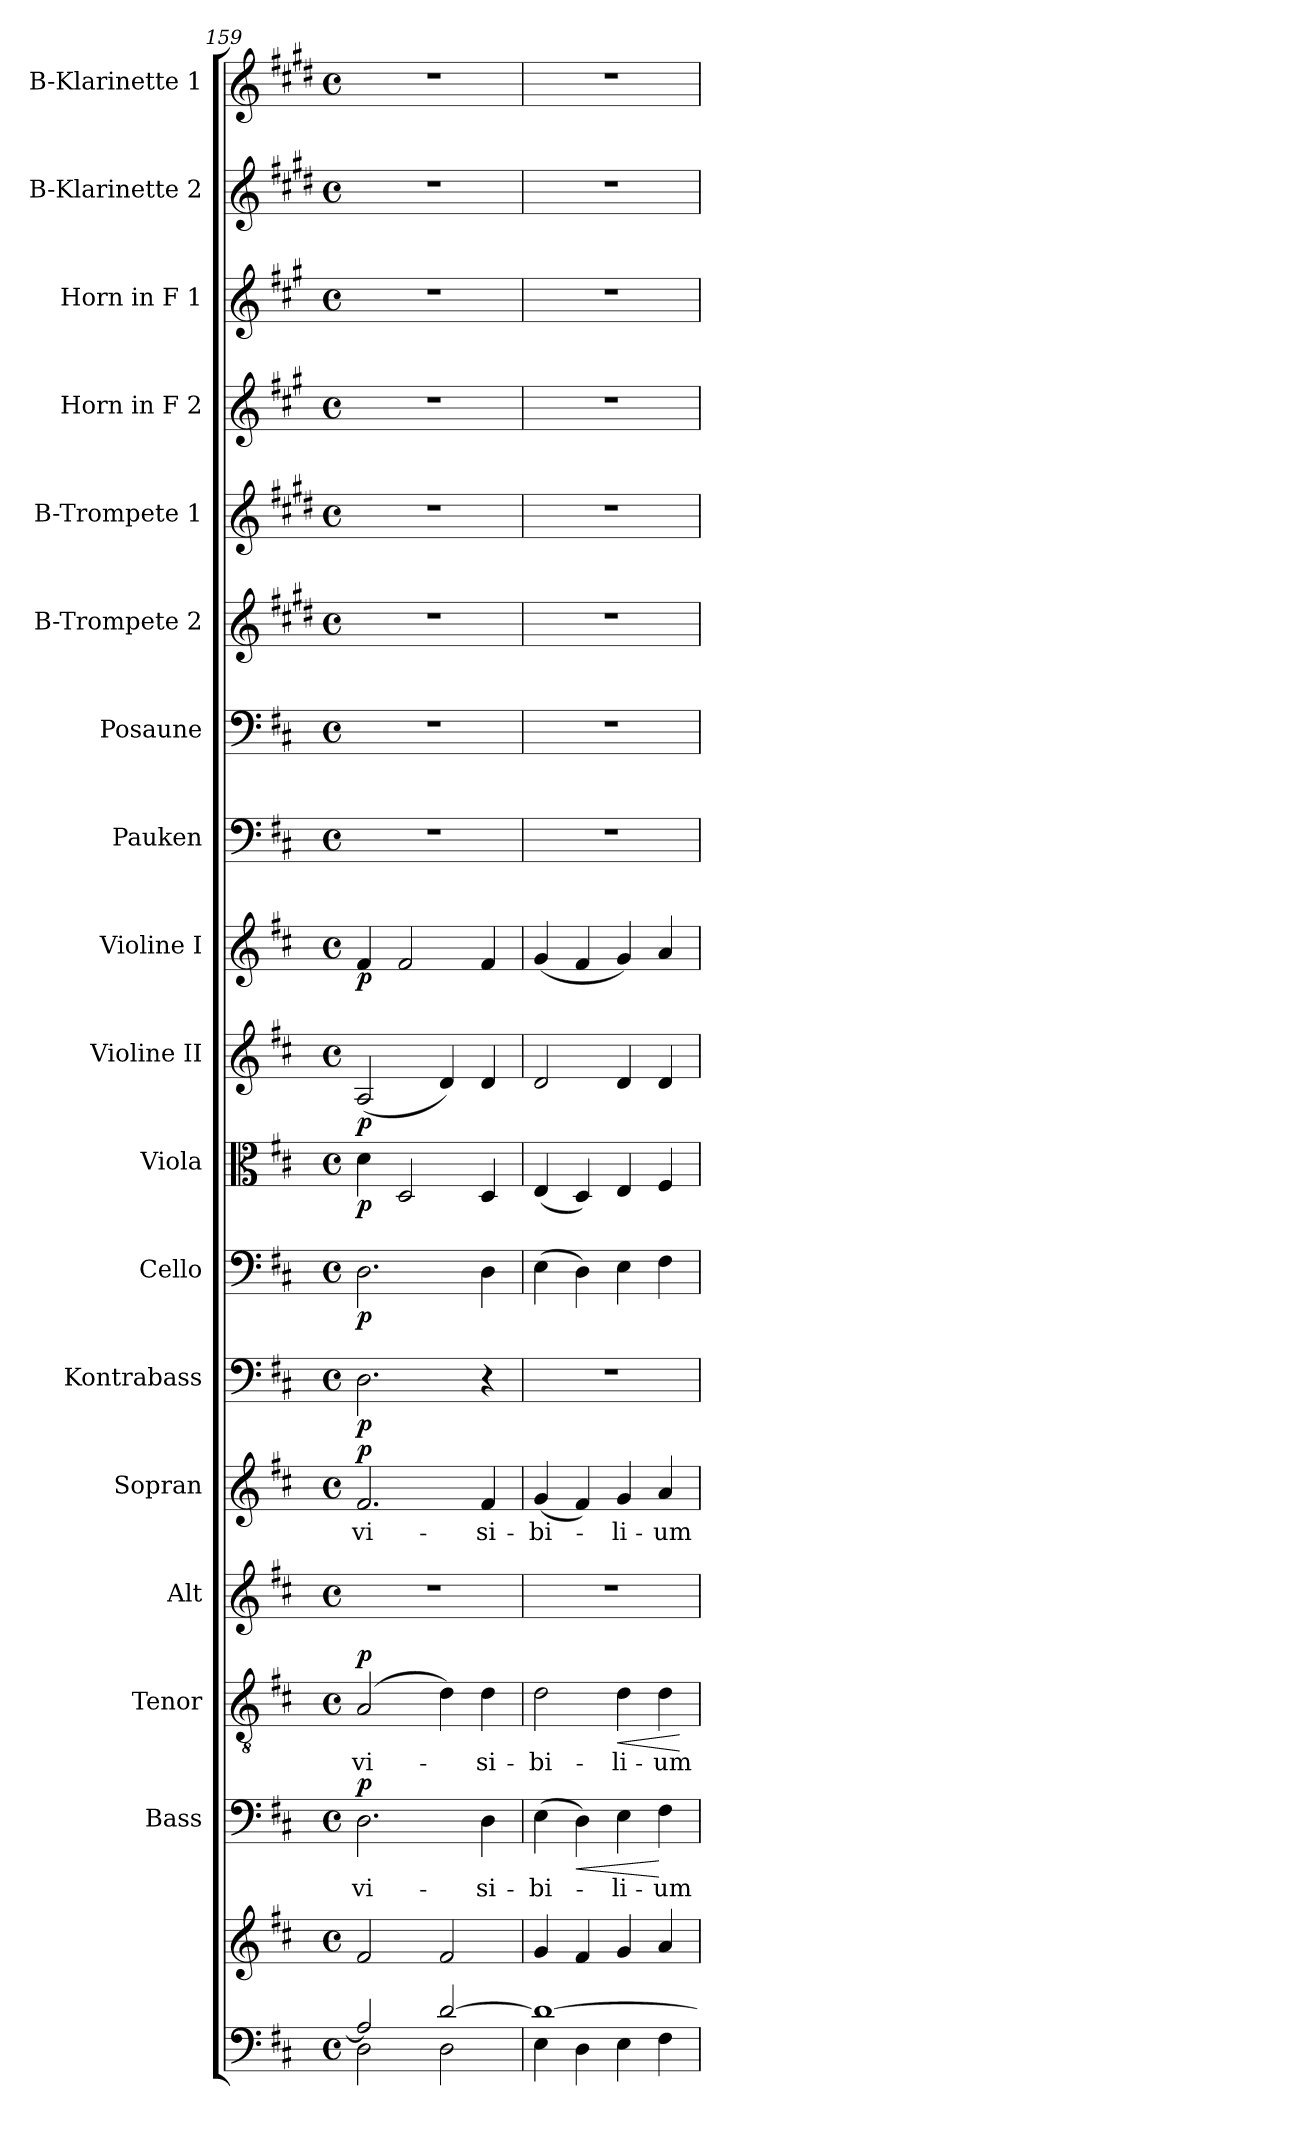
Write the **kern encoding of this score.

**kern	**kern	**kern	**text	**dynam	**kern	**text	**dynam	**kern	**kern	**text	**dynam	**kern	**dynam	**kern	**dynam	**kern	**dynam	**kern	**dynam	**kern	**dynam	**kern	**kern	**kern	**kern	**kern	**kern	**kern	**kern
*part18	*part18	*part17	*part17	*part17	*part16	*part16	*part16	*part15	*part14	*part14	*part14	*part13	*part13	*part12	*part12	*part11	*part11	*part10	*part10	*part9	*part9	*part8	*part7	*part6	*part5	*part4	*part3	*part2	*part1
*staff19	*staff18	*staff17	*staff17	*staff17	*staff16	*staff16	*staff16	*staff15	*staff14	*staff14	*staff14	*staff13	*staff13	*staff12	*staff12	*staff11	*staff11	*staff10	*staff10	*staff9	*staff9	*staff8	*staff7	*staff6	*staff5	*staff4	*staff3	*staff2	*staff1
*	*	*I"Bass	*	*	*I"Tenor	*	*	*I"Alt	*I"Sopran	*	*	*I"Kontrabass	*	*I"Cello	*	*I"Viola	*	*I"Violine II	*	*I"Violine I	*	*I"Pauken	*I"Posaune	*I"B-Trompete 2	*I"B-Trompete 1	*I"Horn in F 2	*I"Horn in F 1	*I"B-Klarinette 2	*I"B-Klarinette 1
*	*	*I'B.	*	*	*I'T.	*	*	*I'A.	*I'S.	*	*	*I'Kb.	*	*	*	*I'Vla.	*	*I'Vl. II	*	*I'Vl. I	*	*I'Pk.	*I'Pos.	*I'B Trp. 2	*I'B Trp. 1	*	*	*I'B Kl. 2	*I'B Kl. 1
*clefF4	*clefG2	*clefF4	*	*	*clefGv2	*	*	*clefG2	*clefG2	*	*	*clefF4	*	*clefF4	*	*clefC3	*	*clefG2	*	*clefG2	*	*clefF4	*clefF4	*clefG2	*clefG2	*clefG2	*clefG2	*clefG2	*clefG2
*	*	*	*	*	*	*	*	*	*	*	*	*ITrd7c12	*	*	*	*	*	*	*	*	*	*	*	*ITrd1c2	*ITrd1c2	*ITrd4c7	*ITrd4c7	*ITrd1c2	*ITrd1c2
*k[f#c#]	*k[f#c#]	*k[f#c#]	*	*	*k[f#c#]	*	*	*k[f#c#]	*k[f#c#]	*	*	*k[f#c#]	*	*k[f#c#]	*	*k[f#c#]	*	*k[f#c#]	*	*k[f#c#]	*	*k[f#c#]	*k[f#c#]	*k[f#c#]	*k[f#c#]	*k[f#c#]	*k[f#c#]	*k[f#c#]	*k[f#c#]
*D:	*D:	*D:	*	*	*D:	*	*	*D:	*D:	*	*	*D:	*	*D:	*	*D:	*	*D:	*	*D:	*	*D:	*D:	*D:	*D:	*D:	*D:	*D:	*D:
*M4/4	*M4/4	*M4/4	*	*	*M4/4	*	*	*M4/4	*M4/4	*	*	*M4/4	*	*M4/4	*	*M4/4	*	*M4/4	*	*M4/4	*	*M4/4	*M4/4	*M4/4	*M4/4	*M4/4	*M4/4	*M4/4	*M4/4
*met(c)	*met(c)	*met(c)	*	*	*met(c)	*	*	*met(c)	*met(c)	*	*	*met(c)	*	*met(c)	*	*met(c)	*	*met(c)	*	*met(c)	*	*met(c)	*met(c)	*met(c)	*met(c)	*met(c)	*met(c)	*met(c)	*met(c)
=159	=159	=159	=159	=159	=159	=159	=159	=159	=159	=159	=159	=159	=159	=159	=159	=159	=159	=159	=159	=159	=159	=159	=159	=159	=159	=159	=159	=159	=159
*^	*	*	*	*	*	*	*	*	*	*	*	*	*	*	*	*	*	*	*	*	*	*	*	*	*	*	*	*	*
!	!	!	!	!LO:LY:b	!LO:DY:a	!	!LO:LY:b	!LO:DY:a	!	!	!LO:LY:b	!LO:DY:a	!	!LO:DY:b	!	!LO:DY:b	!	!LO:DY:b	!	!LO:DY:b	!	!LO:DY:b	!	!	!	!	!	!	!	!
2A/]	2D\	2f#/	2.D\	vi-	p	(2A/	vi-	p	1r	2.f#/	vi-	p	2.DD\	p	2.D\	p	4d\	p	(<2A/	p	4f#/	p	1r	1r	1r	1r	1r	1r	1r	1r
.	.	.	.	.	.	.	.	.	.	.	.	.	.	.	.	.	2D/	.	.	.	2f#/	.	.	.	.	.	.	.	.	.
[>2d/	2D\	2f#/	.	.	.	4d\)	.	.	.	.	.	.	.	.	.	.	.	.	4d/)	.	.	.	.	.	.	.	.	.	.	.
!	!	!	!	!LO:LY:b	!	!	!LO:LY:b	!	!	!	!LO:LY:b	!	!	!	!	!	!	!	!	!	!	!	!	!	!	!	!	!	!	!
.	.	.	4D\	-si-	.	4d\	-si-	.	.	4f#/	-si-	.	4r	.	4D\	.	4D/	.	4d/	.	4f#/	.	.	.	.	.	.	.	.	.
!!LO:PB:g=z
=160	=160	=160	=160	=160	=160	=160	=160	=160	=160	=160	=160	=160	=160	=160	=160	=160	=160	=160	=160	=160	=160	=160	=160	=160	=160	=160	=160	=160	=160	=160
!	!	!	!	!LO:LY:b	!	!	!LO:LY:b	!	!	!	!LO:LY:b	!	!	!	!	!	!	!	!	!	!	!	!	!	!	!	!	!	!	!
1d_	4E\	4g/	(>4E\	-bi-	.	2d\	-bi-	.	1r	(<4g/	-bi-	.	1r	.	(>4E\	.	(<4E/	.	2d/	.	(<4g/	.	1r	1r	1r	1r	1r	1r	1r	1r
!	!	!	!	!	!LO:HP:b	!	!	!	!	!	!	!	!	!	!	!	!	!	!	!	!	!	!	!	!	!	!	!	!	!
.	4D\	4f#/	4D\)	.	<	.	.	.	.	4f#/)	.	.	.	.	4D\)	.	4D/)	.	.	.	4f#/	.	.	.	.	.	.	.	.	.
!	!	!	!	!LO:LY:b	!	!	!LO:LY:b	!LO:HP:b	!	!	!LO:LY:b	!	!	!	!	!	!	!	!	!	!	!	!	!	!	!	!	!	!	!
.	4E\	4g/	4E\	-li-	.	4d\	-li-	<	.	4g/	-li-	.	.	.	4E\	.	4E/	.	4d/	.	4g/)	.	.	.	.	.	.	.	.	.
!	!	!	!	!LO:LY:b	!	!	!LO:LY:b	!	!	!	!LO:LY:b	!	!	!	!	!	!	!	!	!	!	!	!	!	!	!	!	!	!	!
.	4F#\	4a/	4F#\	-um	[	4d\	-um	.	.	4a/	-um	.	.	.	4F#\	.	4F#/	.	4d/	.	4a/	.	.	.	.	.	.	.	.	.
*v	*v	*	*	*	*	*	*	*	*	*	*	*	*	*	*	*	*	*	*	*	*	*	*	*	*	*	*	*	*	*
.	.	.	.	.	.	.	[	.	.	.	.	.	.	.	.	.	.	.	.	.	.	.	.	.	.	.	.	.	.
=	=	=	=	=	=	=	=	=	=	=	=	=	=	=	=	=	=	=	=	=	=	=	=	=	=	=	=	=	=
*-	*-	*-	*-	*-	*-	*-	*-	*-	*-	*-	*-	*-	*-	*-	*-	*-	*-	*-	*-	*-	*-	*-	*-	*-	*-	*-	*-	*-	*-
